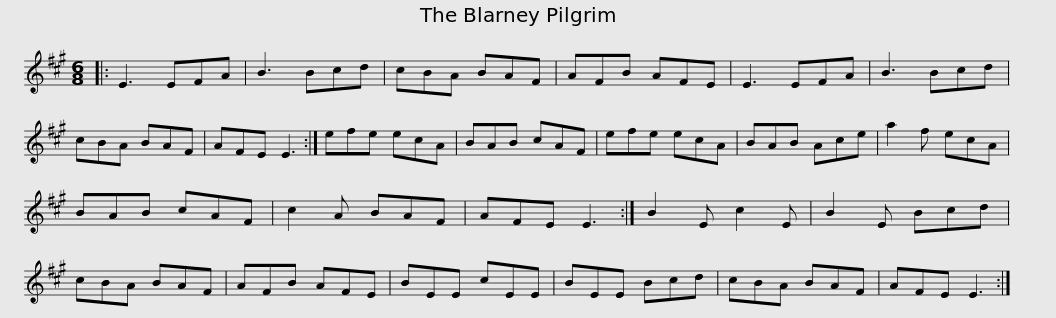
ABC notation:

X:1
L:1/8
M:6/8
I:linebreak $
K:A
V:1 treble
V:1
|: E3 EFA | B3 Bcd | cBA BAF | AFB AFE | E3 EFA | %5
 B3 Bcd | cBA BAF | AFE E3 :|$ efe ecA | BAB cAF | %10
 efe ecA | BAB Ace | a2 f ecA | BAB cAF | c2 A BAF |$ %15
 AFE E3 :| B2 E c2 E | B2 E Bcd | cBA BAF | AFB AFE | %20
 BEE cEE | BEE Bcd |$ cBA BAF | AFE E3 :| %24
